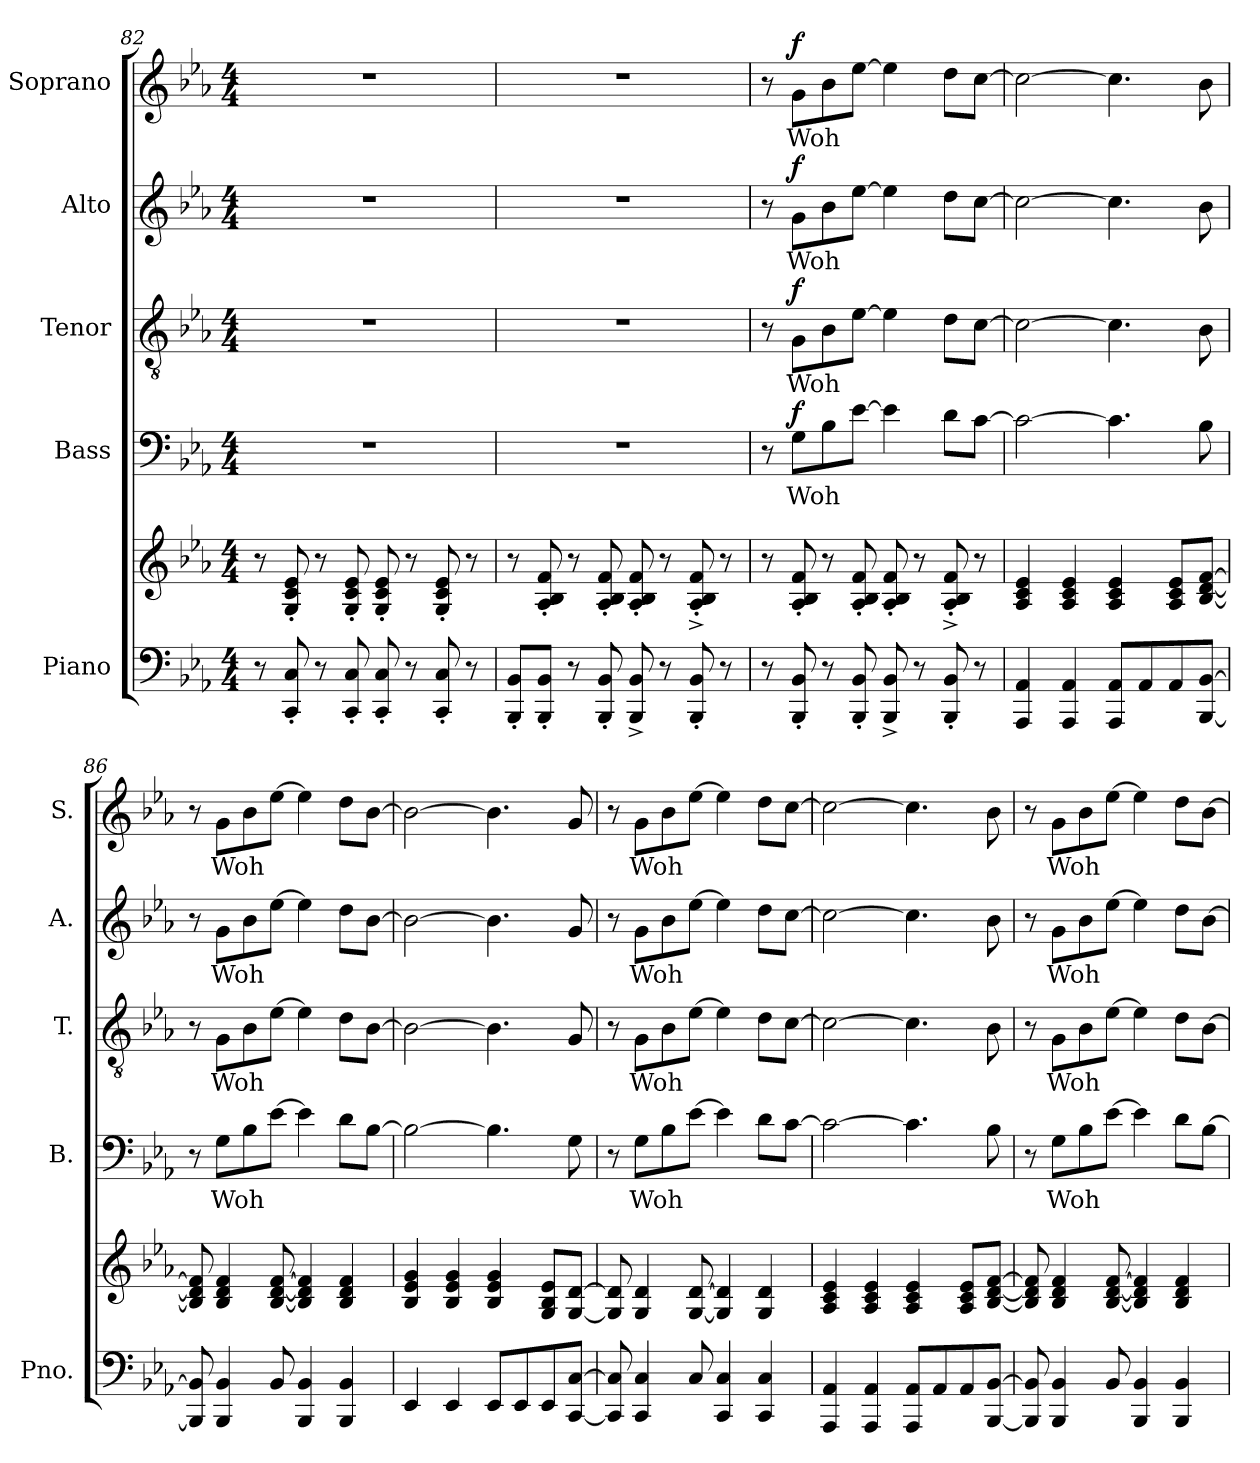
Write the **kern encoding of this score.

**kern	**kern	**kern	**text	**dynam	**kern	**text	**dynam	**kern	**text	**dynam	**kern	**text	**dynam
*part5	*part5	*part4	*part4	*part4	*part3	*part3	*part3	*part2	*part2	*part2	*part1	*part1	*part1
*staff6	*staff5	*staff4	*staff4	*staff4	*staff3	*staff3	*staff3	*staff2	*staff2	*staff2	*staff1	*staff1	*staff1
*I"Piano	*	*I"Bass	*	*	*I"Tenor	*	*	*I"Alto	*	*	*I"Soprano	*	*
*I'Pno.	*	*I'B.	*	*	*I'T.	*	*	*I'A.	*	*	*I'S.	*	*
*clefF4	*clefG2	*clefF4	*	*	*clefGv2	*	*	*clefG2	*	*	*clefG2	*	*
*k[b-e-a-]	*k[b-e-a-]	*k[b-e-a-]	*	*	*k[b-e-a-]	*	*	*k[b-e-a-]	*	*	*k[b-e-a-]	*	*
*M4/4	*M4/4	*M4/4	*	*	*M4/4	*	*	*M4/4	*	*	*M4/4	*	*
=82	=82	=82	=82	=82	=82	=82	=82	=82	=82	=82	=82	=82	=82
8r	8r	1r	.	.	1r	.	.	1r	.	.	1r	.	.
8CC/' 8C/'	8G/' 8c/' 8e-/'	.	.	.	.	.	.	.	.	.	.	.	.
8r	8r	.	.	.	.	.	.	.	.	.	.	.	.
8CC/' 8C/'	8G/' 8c/' 8e-/'	.	.	.	.	.	.	.	.	.	.	.	.
8CC/' 8C/'	8G/' 8c/' 8e-/'	.	.	.	.	.	.	.	.	.	.	.	.
8r	8r	.	.	.	.	.	.	.	.	.	.	.	.
8CC/' 8C/'	8G/' 8c/' 8e-/'	.	.	.	.	.	.	.	.	.	.	.	.
8r	8r	.	.	.	.	.	.	.	.	.	.	.	.
=83	=83	=83	=83	=83	=83	=83	=83	=83	=83	=83	=83	=83	=83
8BBB-/' 8BB-/'L	8r	1r	.	.	1r	.	.	1r	.	.	1r	.	.
8BBB-/' 8BB-/'J	8A-/' 8B-/' 8f/'	.	.	.	.	.	.	.	.	.	.	.	.
8r	8r	.	.	.	.	.	.	.	.	.	.	.	.
8BBB-/' 8BB-/'	8A-/' 8B-/' 8f/'	.	.	.	.	.	.	.	.	.	.	.	.
8BBB-/^ 8BB-/^	8A-/' 8B-/' 8f/'	.	.	.	.	.	.	.	.	.	.	.	.
8r	8r	.	.	.	.	.	.	.	.	.	.	.	.
8BBB-/' 8BB-/'	8A-/'^ 8B-/'^ 8f/'^	.	.	.	.	.	.	.	.	.	.	.	.
8r	8r	.	.	.	.	.	.	.	.	.	.	.	.
!!LO:PB:g=z
=84	=84	=84	=84	=84	=84	=84	=84	=84	=84	=84	=84	=84	=84
8r	8r	8r	.	.	8r	.	.	8r	.	.	8r	.	.
!	!	!	!LO:LY:b	!LO:DY:b	!	!LO:LY:b	!LO:DY:b	!	!LO:LY:b	!LO:DY:b	!	!LO:LY:b	!LO:DY:b
8BBB-/' 8BB-/'	8A-/' 8B-/' 8f/'	8G\L	Woh	f	8G\L	Woh	f	8g\L	Woh	f	8g\L	Woh	f
8r	8r	8B-\	.	.	8B-\	.	.	8b-\	.	.	8b-\	.	.
8BBB-/' 8BB-/'	8A-/' 8B-/' 8f/'	[8e-\J	.	.	[8e-\J	.	.	[8ee-\J	.	.	[8ee-\J	.	.
8BBB-/^ 8BB-/^	8A-/' 8B-/' 8f/'	4e-\]	.	.	4e-\]	.	.	4ee-\]	.	.	4ee-\]	.	.
8r	8r	.	.	.	.	.	.	.	.	.	.	.	.
8BBB-/' 8BB-/'	8A-/'^ 8B-/'^ 8f/'^	8d\L	.	.	8d\L	.	.	8dd\L	.	.	8dd\L	.	.
8r	8r	[8c\J	.	.	[8c\J	.	.	[8cc\J	.	.	[8cc\J	.	.
=85	=85	=85	=85	=85	=85	=85	=85	=85	=85	=85	=85	=85	=85
4AAA-/ 4AA-/	4A-/ 4c/ 4e-/	2c\_	.	.	2c\_	.	.	2cc\_	.	.	2cc\_	.	.
4AAA-/ 4AA-/	4A-/ 4c/ 4e-/	.	.	.	.	.	.	.	.	.	.	.	.
8AAA-/ 8AA-/L	4A-/ 4c/ 4e-/	4.c\]	.	.	4.c\]	.	.	4.cc\]	.	.	4.cc\]	.	.
8AA-/	.	.	.	.	.	.	.	.	.	.	.	.	.
8AA-/	8A-/ 8c/ 8e-/L	.	.	.	.	.	.	.	.	.	.	.	.
[8BBB-/ [8BB-/J	[8B-/ [8d/ [8f/J	8B-\	.	.	8B-\	.	.	8b-\	.	.	8b-\	.	.
=86	=86	=86	=86	=86	=86	=86	=86	=86	=86	=86	=86	=86	=86
8BBB-/] 8BB-/]	8B-/] 8d/] 8f/]	8r	.	.	8r	.	.	8r	.	.	8r	.	.
!	!	!	!LO:LY:b	!	!	!LO:LY:b	!	!	!LO:LY:b	!	!	!LO:LY:b	!
4BBB-/ 4BB-/	4B-/ 4d/ 4f/	8G\L	Woh	.	8G\L	Woh	.	8g\L	Woh	.	8g\L	Woh	.
.	.	8B-\	.	.	8B-\	.	.	8b-\	.	.	8b-\	.	.
8BB-/	[8B-/ [8d/ [8f/	[8e-\J	.	.	[8e-\J	.	.	[8ee-\J	.	.	[8ee-\J	.	.
4BBB-/ 4BB-/	4B-/] 4d/] 4f/]	4e-\]	.	.	4e-\]	.	.	4ee-\]	.	.	4ee-\]	.	.
4BBB-/ 4BB-/	4B-/ 4d/ 4f/	8d\L	.	.	8d\L	.	.	8dd\L	.	.	8dd\L	.	.
.	.	[8B-\J	.	.	[8B-\J	.	.	[8b-\J	.	.	[8b-\J	.	.
=87	=87	=87	=87	=87	=87	=87	=87	=87	=87	=87	=87	=87	=87
4EE-/	4B-/ 4e-/ 4g/	2B-\_	.	.	2B-\_	.	.	2b-\_	.	.	2b-\_	.	.
4EE-/	4B-/ 4e-/ 4g/	.	.	.	.	.	.	.	.	.	.	.	.
8EE-/L	4B-/ 4e-/ 4g/	4.B-\]	.	.	4.B-\]	.	.	4.b-\]	.	.	4.b-\]	.	.
8EE-/	.	.	.	.	.	.	.	.	.	.	.	.	.
8EE-/	8G/ 8B-/ 8e-/L	.	.	.	.	.	.	.	.	.	.	.	.
[8CC/ [8C/J	[8G/ [8d/J	8G\	.	.	8G/	.	.	8g/	.	.	8g/	.	.
!!LO:PB:g=z
=88	=88	=88	=88	=88	=88	=88	=88	=88	=88	=88	=88	=88	=88
8CC/] 8C/]	8G/] 8d/]	8r	.	.	8r	.	.	8r	.	.	8r	.	.
!	!	!	!LO:LY:b	!	!	!LO:LY:b	!	!	!LO:LY:b	!	!	!LO:LY:b	!
4CC/ 4C/	4G/ 4d/	8G\L	Woh	.	8G\L	Woh	.	8g\L	Woh	.	8g\L	Woh	.
.	.	8B-\	.	.	8B-\	.	.	8b-\	.	.	8b-\	.	.
8C/	[8G/ [8d/	[8e-\J	.	.	[8e-\J	.	.	[8ee-\J	.	.	[8ee-\J	.	.
4CC/ 4C/	4G/] 4d/]	4e-\]	.	.	4e-\]	.	.	4ee-\]	.	.	4ee-\]	.	.
4CC/ 4C/	4G/ 4d/	8d\L	.	.	8d\L	.	.	8dd\L	.	.	8dd\L	.	.
.	.	[8c\J	.	.	[8c\J	.	.	[8cc\J	.	.	[8cc\J	.	.
=89	=89	=89	=89	=89	=89	=89	=89	=89	=89	=89	=89	=89	=89
4AAA-/ 4AA-/	4A-/ 4c/ 4e-/	2c\_	.	.	2c\_	.	.	2cc\_	.	.	2cc\_	.	.
4AAA-/ 4AA-/	4A-/ 4c/ 4e-/	.	.	.	.	.	.	.	.	.	.	.	.
8AAA-/ 8AA-/L	4A-/ 4c/ 4e-/	4.c\]	.	.	4.c\]	.	.	4.cc\]	.	.	4.cc\]	.	.
8AA-/	.	.	.	.	.	.	.	.	.	.	.	.	.
8AA-/	8A-/ 8c/ 8e-/L	.	.	.	.	.	.	.	.	.	.	.	.
[8BBB-/ [8BB-/J	[8B-/ [8d/ [8f/J	8B-\	.	.	8B-\	.	.	8b-\	.	.	8b-\	.	.
=90	=90	=90	=90	=90	=90	=90	=90	=90	=90	=90	=90	=90	=90
8BBB-/] 8BB-/]	8B-/] 8d/] 8f/]	8r	.	.	8r	.	.	8r	.	.	8r	.	.
!	!	!	!LO:LY:b	!	!	!LO:LY:b	!	!	!LO:LY:b	!	!	!LO:LY:b	!
4BBB-/ 4BB-/	4B-/ 4d/ 4f/	8G\L	Woh	.	8G\L	Woh	.	8g\L	Woh	.	8g\L	Woh	.
.	.	8B-\	.	.	8B-\	.	.	8b-\	.	.	8b-\	.	.
8BB-/	[8B-/ [8d/ [8f/	[8e-\J	.	.	[8e-\J	.	.	[8ee-\J	.	.	[8ee-\J	.	.
4BBB-/ 4BB-/	4B-/] 4d/] 4f/]	4e-\]	.	.	4e-\]	.	.	4ee-\]	.	.	4ee-\]	.	.
4BBB-/ 4BB-/	4B-/ 4d/ 4f/	8d\L	.	.	8d\L	.	.	8dd\L	.	.	8dd\L	.	.
.	.	[8B-\J	.	.	[8B-\J	.	.	[8b-\J	.	.	[8b-\J	.	.
=	=	=	=	=	=	=	=	=	=	=	=	=	=
*-	*-	*-	*-	*-	*-	*-	*-	*-	*-	*-	*-	*-	*-
